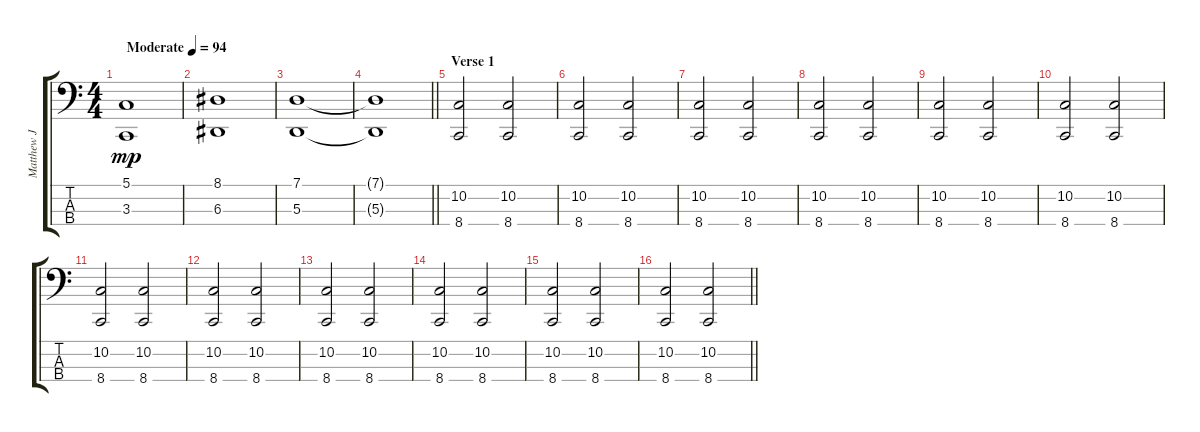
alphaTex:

\track ("Matthew J Bellamy - LH Rhodes Piano" "Matthew J ") {instrument electricpiano1}
\staff {score tabs}
\tuning (G2 D2 A1 E1) {hide}
\ts (4 4)
\tempo (94 "Moderate")
\tempo 87
\tempo (94 "Moderate")
\clef f4
\ks c
(5.1 3.3).1{dy mp instrument electricpiano1} |
(8.1 6.3).1 |
(7.1 5.3).1 |
\barLineRight lightlight
(7.1{t} 5.3{t}).1 |
\section ("" "Verse 1")
(10.2 8.4).2 (10.2 8.4).2 |
(10.2 8.4).2 (10.2 8.4).2 |
(10.2 8.4).2 (10.2 8.4).2 |
(10.2 8.4).2 (10.2 8.4).2 |
(10.2 8.4).2 (10.2 8.4).2 |
(10.2 8.4).2 (10.2 8.4).2 |
(10.2 8.4).2 (10.2 8.4).2 |
(10.2 8.4).2 (10.2 8.4).2 |
(10.2 8.4).2 (10.2 8.4).2 |
(10.2 8.4).2 (10.2 8.4).2 |
(10.2 8.4).2 (10.2 8.4).2 |
\barLineRight lightlight
(10.2 8.4).2 (10.2 8.4).2
